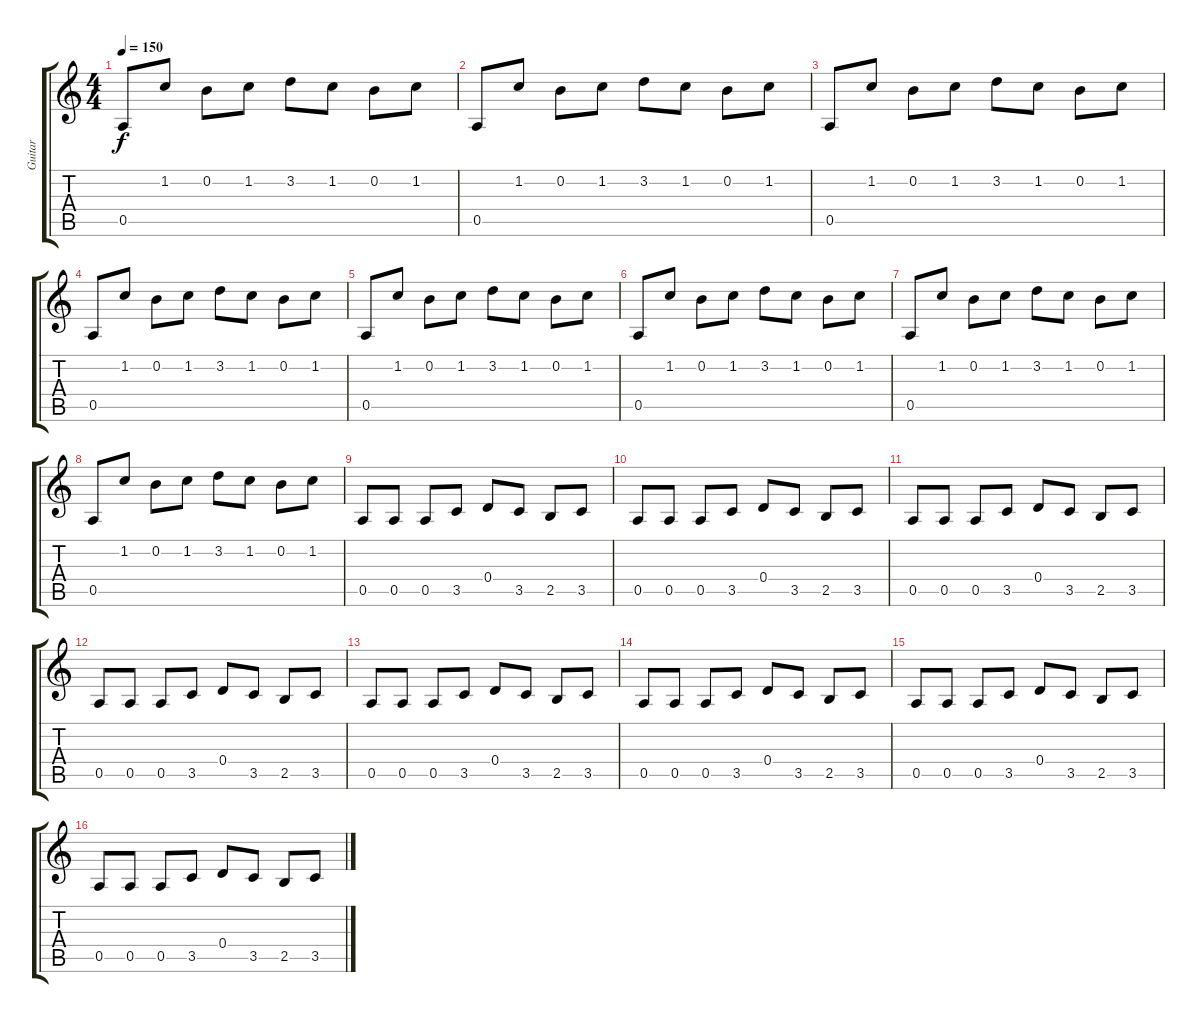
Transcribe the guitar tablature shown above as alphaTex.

\track ("Guitar" "Guitar") {instrument distortionguitar}
\staff {score tabs}
\tuning (E4 B3 G3 D3 A2 E2) {hide}
\ts (4 4)
\tempo 150
\clef g2
\ks c
0.5.8{dy f} 1.2.8 0.2.8 1.2.8 3.2.8 1.2.8 0.2.8 1.2.8 |
0.5.8 1.2.8 0.2.8 1.2.8 3.2.8 1.2.8 0.2.8 1.2.8 |
0.5.8 1.2.8 0.2.8 1.2.8 3.2.8 1.2.8 0.2.8 1.2.8 |
0.5.8 1.2.8 0.2.8 1.2.8 3.2.8 1.2.8 0.2.8 1.2.8 |
0.5.8 1.2.8 0.2.8 1.2.8 3.2.8 1.2.8 0.2.8 1.2.8 |
0.5.8 1.2.8 0.2.8 1.2.8 3.2.8 1.2.8 0.2.8 1.2.8 |
0.5.8 1.2.8 0.2.8 1.2.8 3.2.8 1.2.8 0.2.8 1.2.8 |
0.5.8 1.2.8 0.2.8 1.2.8 3.2.8 1.2.8 0.2.8 1.2.8 |
0.5.8 0.5.8 0.5.8 3.5.8 0.4.8 3.5.8 2.5.8 3.5.8 |
0.5.8 0.5.8 0.5.8 3.5.8 0.4.8 3.5.8 2.5.8 3.5.8 |
0.5.8 0.5.8 0.5.8 3.5.8 0.4.8 3.5.8 2.5.8 3.5.8 |
0.5.8 0.5.8 0.5.8 3.5.8 0.4.8 3.5.8 2.5.8 3.5.8 |
0.5.8 0.5.8 0.5.8 3.5.8 0.4.8 3.5.8 2.5.8 3.5.8 |
0.5.8 0.5.8 0.5.8 3.5.8 0.4.8 3.5.8 2.5.8 3.5.8 |
0.5.8 0.5.8 0.5.8 3.5.8 0.4.8 3.5.8 2.5.8 3.5.8 |
0.5.8 0.5.8 0.5.8 3.5.8 0.4.8 3.5.8 2.5.8 3.5.8
